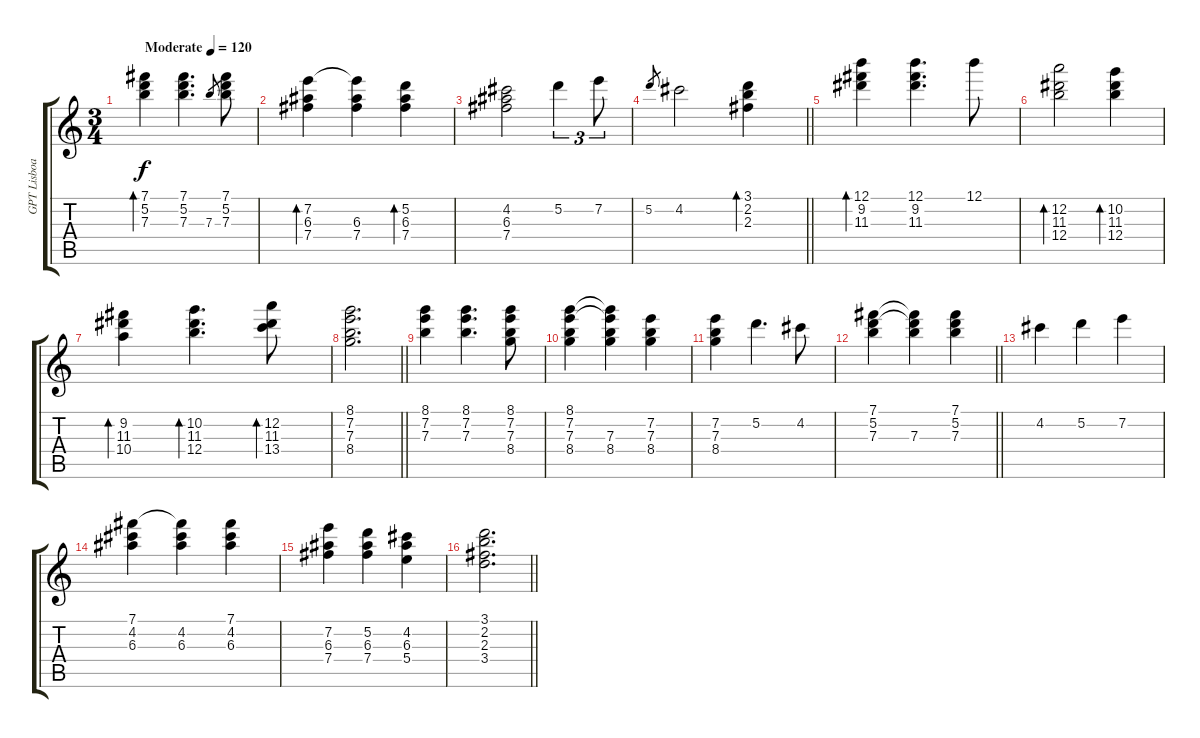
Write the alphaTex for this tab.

\track ("GPT Lisboa" "GPT Lisboa") {instrument acousticguitarsteel}
\staff {score tabs}
\tuning (B4 A4 E4 B3 A3 D3) {hide}
\ts (3 4)
\tempo (120 "Moderate")
\clef g2
\ks c
(7.1 5.2 7.3).4{bd 240 dy f instrument acousticguitarsteel beam Down} (7.1 5.2 7.3).4{d} 7.3.8{gr} (7.1 5.2 7.3).8 |
(7.2 6.3 7.4).4{bd 240} (7.2{t} 6.3 7.4).4 (5.2 6.3 7.4).4{bd 240} |
(4.2 6.3 7.4).2 5.2.4{tu (3 2)} 7.2.8{tu (3 2)} |
\barLineRight lightlight
5.2.8{gr} 4.2.2 (3.1 2.2 2.3).4{bd 240} |
(12.1 9.2 11.3).4{bd 240} (12.1 9.2 11.3).4{d} 12.1.8 |
(12.2 11.3 12.4).2{bd 240} (10.2 11.3 12.4).4{bd 240} |
(9.2 11.3 10.4).4{bd 240} (10.2 11.3 12.4).4{d bd 240} (12.2 11.3 13.4).8{bd 240} |
\barLineRight lightlight
(8.1 7.2 7.3 8.4).2{d} |
(8.1 7.2 7.3).4 (8.1 7.2 7.3).4{d} (8.1 7.2 7.3 8.4).8 |
(8.1 7.2 7.3 8.4).4 (8.1{t} 7.2{t} 7.3 8.4).4 (7.2 7.3 8.4).4 |
(7.2 7.3 8.4).4 5.2.4{d} 4.2.8 |
\barLineRight lightlight
(7.1 5.2 7.3).4 (7.1{t} 5.2{t} 7.3).4 (7.1 5.2 7.3).4 |
4.2.4 5.2.4 7.2.4 |
(7.1 4.2 6.3).4 (7.1{t} 4.2 6.3).4 (7.1 4.2 6.3).4 |
(7.2 6.3 7.4).4 (5.2 6.3 7.4).4 (4.2 6.3 5.4).4 |
\barLineRight lightlight
(3.1 2.2 2.3 3.4).2{d}
